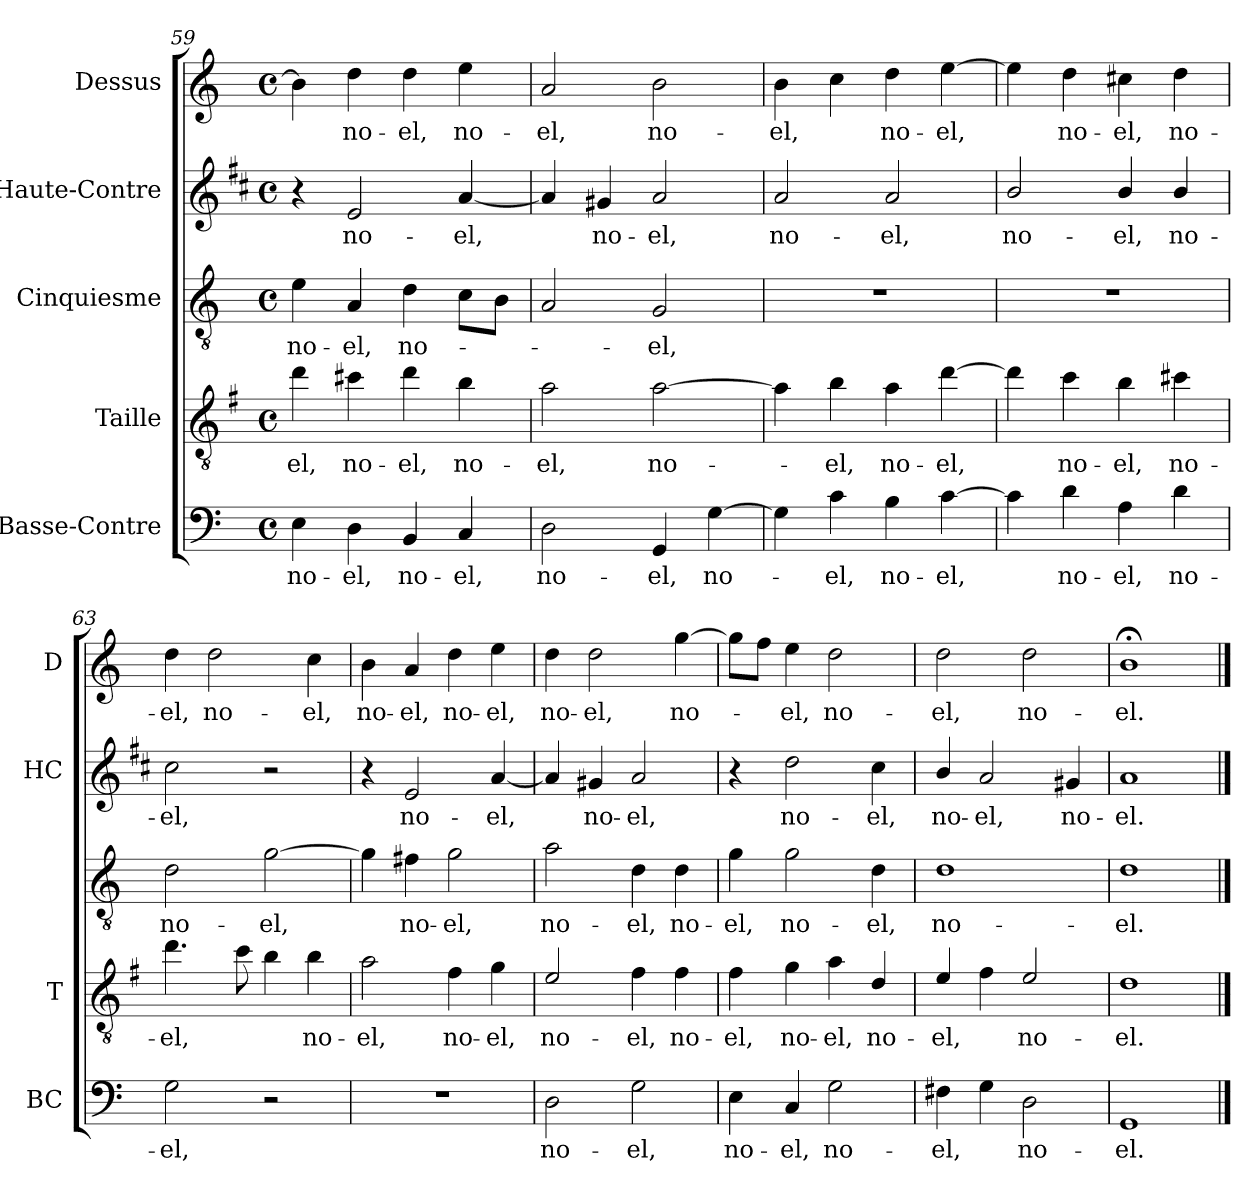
**kern	**text	**kern	**text	**kern	**text	**kern	**text	**kern	**text
*part5	*part5	*part4	*part4	*part3	*part3	*part2	*part2	*part1	*part1
*staff5	*staff5	*staff4	*staff4	*staff3	*staff3	*staff2	*staff2	*staff1	*staff1
*I"Basse-Contre	*	*I"Taille	*	*I"Cinquiesme	*	*I"Haute-Contre	*	*I"Dessus	*
*I'BC	*	*I'T	*	*	*	*I'HC	*	*I'D	*
*clefF4	*	*clefGv2	*	*clefGv2	*	*clefG2	*	*clefG2	*
*	*	*ITrd4c7	*	*	*	*ITrd1c2	*	*	*
*k[]	*	*k[]	*	*k[]	*	*k[]	*	*k[]	*
*C:	*	*C:	*	*C:	*	*C:	*	*C:	*
*M4/4	*	*M4/4	*	*M4/4	*	*M4/4	*	*M4/4	*
*met(c)	*	*met(c)	*	*met(c)	*	*met(c)	*	*met(c)	*
=59	=59	=59	=59	=59	=59	=59	=59	=59	=59
!	!LO:LY:b	!	!LO:LY:b	!	!LO:LY:b	!	!	!	!
4E\	no-	4g\	-el,	4e\	no-	4r	.	4b\]	.
!	!LO:LY:b	!	!LO:LY:b	!	!LO:LY:b	!	!LO:LY:b	!	!LO:LY:b
4D\	-el,	4f#X\	no-	4A/	-el,	2d/	no-	4dd\	no-
!	!LO:LY:b	!	!LO:LY:b	!	!LO:LY:b	!	!	!	!LO:LY:b
4BB/	no-	4g\	-el,	4d\	no-	.	.	4dd\	-el,
!	!LO:LY:b	!	!LO:LY:b	!	!	!	!LO:LY:b	!	!LO:LY:b
4C/	-el,	4e\	no-	8c\L	.	[4g/	-el,	4ee\	no-
.	.	.	.	8B\J	.	.	.	.	.
!!LO:LB:g=z
=60	=60	=60	=60	=60	=60	=60	=60	=60	=60
!	!LO:LY:b	!	!LO:LY:b	!	!	!	!	!	!LO:LY:b
2D\	no-	2d\	-el,	2A/	.	4g/]	.	2a/	-el,
!	!	!	!	!	!	!	!LO:LY:b	!	!
.	.	.	.	.	.	4f#X/	no-	.	.
!	!LO:LY:b	!	!LO:LY:b	!	!LO:LY:b	!	!LO:LY:b	!	!LO:LY:b
4GG/	-el,	[2d\	no-	2G/	-el,	2g/	-el,	2b\	no-
!	!LO:LY:b	!	!	!	!	!	!	!	!
[4G\	no-	.	.	.	.	.	.	.	.
=61	=61	=61	=61	=61	=61	=61	=61	=61	=61
!	!	!	!	!	!	!	!LO:LY:b	!	!LO:LY:b
4G\]	.	4d\]	.	1r	.	2g/	no-	4b\	-el,
!	!LO:LY:b	!	!LO:LY:b	!	!	!	!	!	!
4c\	-el,	4e\	-el,	.	.	.	.	4cc\	.
!	!LO:LY:b	!	!LO:LY:b	!	!	!	!LO:LY:b	!	!LO:LY:b
4B\	no-	4d\	no-	.	.	2g/	-el,	4dd\	no-
!	!LO:LY:b	!	!LO:LY:b	!	!	!	!	!	!LO:LY:b
[4c\	-el,	[4g\	-el,	.	.	.	.	[4ee\	-el,
=62	=62	=62	=62	=62	=62	=62	=62	=62	=62
!	!	!	!	!	!	!	!LO:LY:b	!	!
4c\]	.	4g\]	.	1r	.	2a/	no-	4ee\]	.
!	!LO:LY:b	!	!LO:LY:b	!	!	!	!	!	!LO:LY:b
4d\	no-	4f\	no-	.	.	.	.	4dd\	no-
!	!LO:LY:b	!	!LO:LY:b	!	!	!	!LO:LY:b	!	!LO:LY:b
4A\	-el,	4e\	-el,	.	.	4a/	-el,	4cc#X\	-el,
!	!LO:LY:b	!	!LO:LY:b	!	!	!	!LO:LY:b	!	!LO:LY:b
4d\	no-	4f#X\	no-	.	.	4a/	no-	4dd\	no-
=63	=63	=63	=63	=63	=63	=63	=63	=63	=63
!	!LO:LY:b	!	!LO:LY:b	!	!LO:LY:b	!	!LO:LY:b	!	!LO:LY:b
2G\	-el,	4.g\	-el,	2d\	no-	2b\	-el,	4dd\	-el,
!	!	!	!	!	!	!	!	!	!LO:LY:b
.	.	.	.	.	.	.	.	2dd\	no-
.	.	8f\	.	.	.	.	.	.	.
!	!	!	!	!	!LO:LY:b	!	!	!	!
2r	.	4e\	.	[2g\	-el,	2r	.	.	.
!	!	!	!LO:LY:b	!	!	!	!	!	!LO:LY:b
.	.	4e\	no-	.	.	.	.	4cc\	-el,
=64	=64	=64	=64	=64	=64	=64	=64	=64	=64
!	!	!	!LO:LY:b	!	!	!	!	!	!LO:LY:b
1r	.	2d\	-el,	4g\]	.	4r	.	4b\	no-
!	!	!	!	!	!LO:LY:b	!	!LO:LY:b	!	!LO:LY:b
.	.	.	.	4f#X\	no-	2d/	no-	4a/	-el,
!	!	!	!LO:LY:b	!	!LO:LY:b	!	!	!	!LO:LY:b
.	.	4B\	no-	2g\	-el,	.	.	4dd\	no-
!	!	!	!LO:LY:b	!	!	!	!LO:LY:b	!	!LO:LY:b
.	.	4c\	-el,	.	.	[4g/	-el,	4ee\	-el,
=65	=65	=65	=65	=65	=65	=65	=65	=65	=65
!	!LO:LY:b	!	!LO:LY:b	!	!LO:LY:b	!	!	!	!LO:LY:b
2D\	no-	2A/	no-	2a\	no-	4g/]	.	4dd\	no-
!	!	!	!	!	!	!	!LO:LY:b	!	!LO:LY:b
.	.	.	.	.	.	4f#X/	no-	2dd\	-el,
!	!LO:LY:b	!	!LO:LY:b	!	!LO:LY:b	!	!LO:LY:b	!	!
2G\	-el,	4B\	-el,	4d\	-el,	2g/	-el,	.	.
!	!	!	!LO:LY:b	!	!LO:LY:b	!	!	!	!LO:LY:b
.	.	4B\	no-	4d\	no-	.	.	[4gg\	no-
=66	=66	=66	=66	=66	=66	=66	=66	=66	=66
!	!LO:LY:b	!	!LO:LY:b	!	!LO:LY:b	!	!	!	!
4E\	no-	4B\	-el,	4g\	-el,	4r	.	8gg\L]	.
.	.	.	.	.	.	.	.	8ff\J	.
!	!LO:LY:b	!	!LO:LY:b	!	!LO:LY:b	!	!LO:LY:b	!	!LO:LY:b
4C/	-el,	4c\	no-	2g\	no-	2cc\	no-	4ee\	-el,
!	!LO:LY:b	!	!LO:LY:b	!	!	!	!	!	!LO:LY:b
2G\	no-	4d\	-el,	.	.	.	.	2dd\	no-
!	!	!	!LO:LY:b	!	!LO:LY:b	!	!LO:LY:b	!	!
.	.	4G/	no-	4d\	-el,	4b\	-el,	.	.
=67	=67	=67	=67	=67	=67	=67	=67	=67	=67
!	!LO:LY:b	!	!LO:LY:b	!	!LO:LY:b	!	!LO:LY:b	!	!LO:LY:b
4F#X\	-el,	4A/	-el,	1d	no-	4a/	no-	2dd\	-el,
!	!	!	!	!	!	!	!LO:LY:b	!	!
4G\	.	4B\	.	.	.	2g/	-el,	.	.
!	!LO:LY:b	!	!LO:LY:b	!	!	!	!	!	!LO:LY:b
2D\	no-	2A/	no-	.	.	.	.	2dd\	no-
!	!	!	!	!	!	!	!LO:LY:b	!	!
.	.	.	.	.	.	4f#X/	no-	.	.
=68	=68	=68	=68	=68	=68	=68	=68	=68	=68
!	!LO:LY:b	!	!LO:LY:b	!	!LO:LY:b	!	!LO:LY:b	!	!LO:LY:b
1GG	-el.	1G	-el.	1d	-el.	1g	-el.	1b;<	-el.
==	==	==	==	==	==	==	==	==	==
*-	*-	*-	*-	*-	*-	*-	*-	*-	*-
